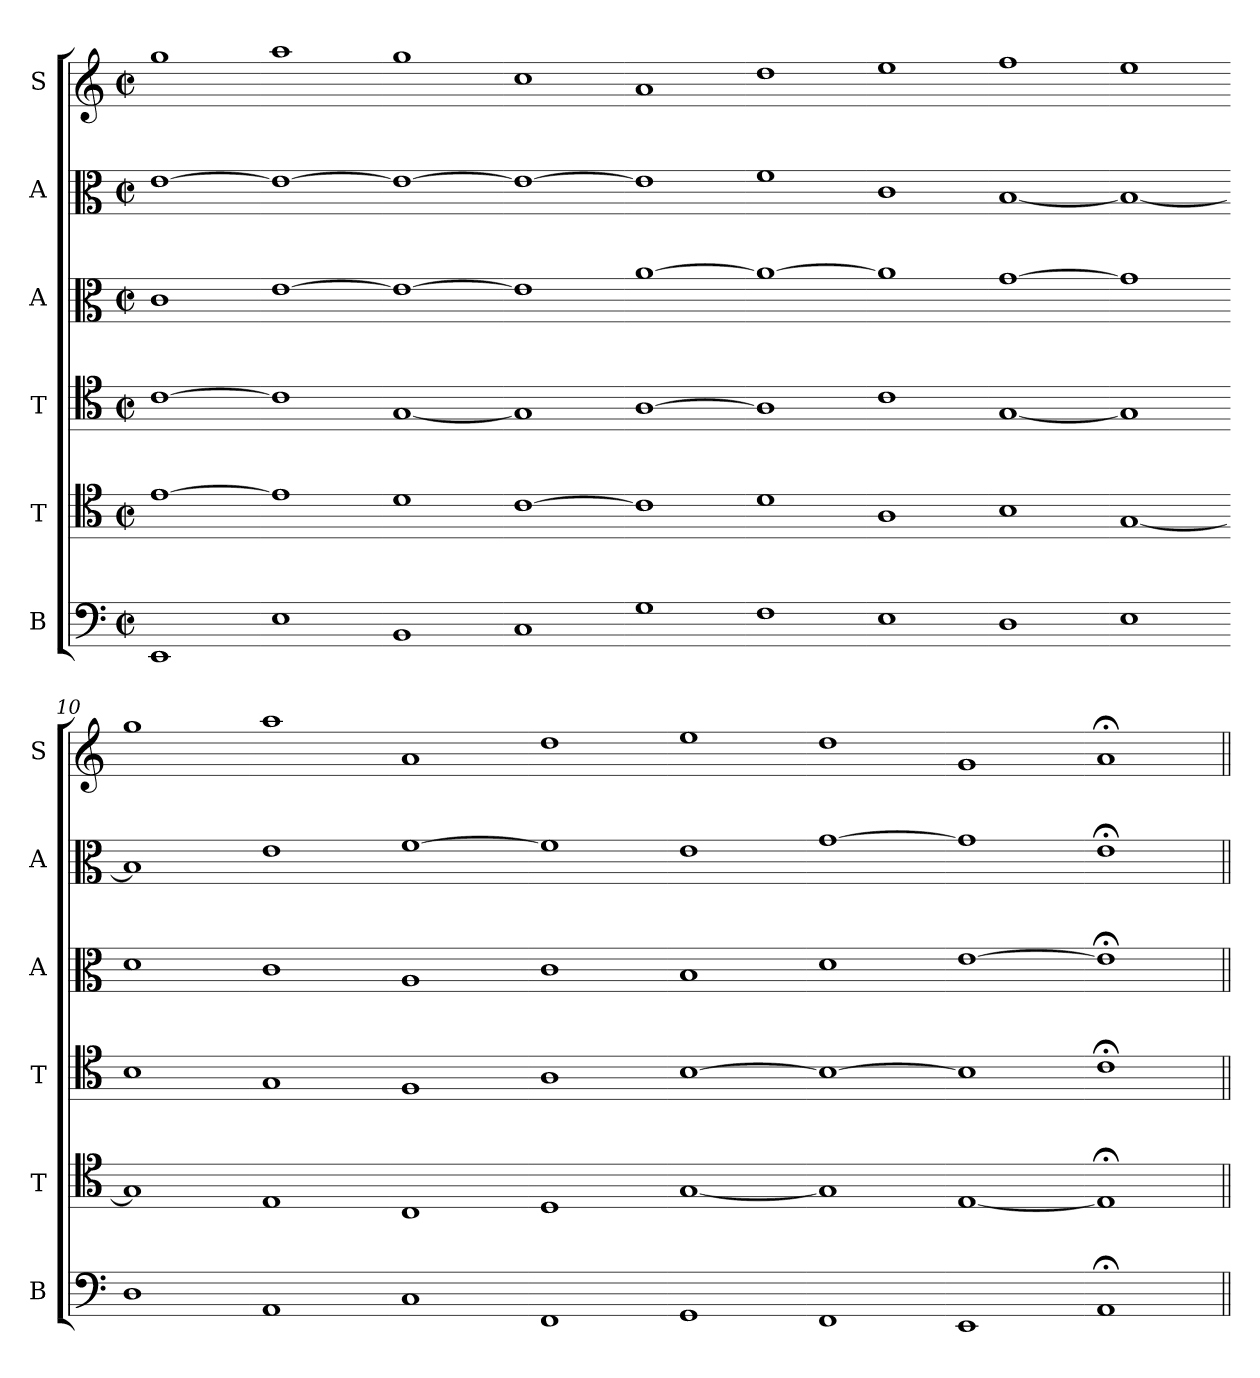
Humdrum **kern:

**kern	**kern	**kern	**kern	**kern	**kern
*part6	*part5	*part4	*part3	*part2	*part1
*staff6	*staff5	*staff4	*staff3	*staff2	*staff1
*I"B	*I"T	*I"T	*I"A	*I"A	*I"S
*I'B	*I'T	*I'T	*I'A	*I'A	*I'S
*clefF4	*clefC4	*clefC4	*clefC3	*clefC3	*clefG2
*k[]	*k[]	*k[]	*k[]	*k[]	*k[]
*M2/2	*M2/2	*M2/2	*M2/2	*M2/2	*M2/2
*met(c|)	*met(c|)	*met(c|)	*met(c|)	*met(c|)	*met(c|)
*MM208	*MM208	*MM208	*MM208	*MM208	*MM208
=1	=1	=1	=1	=1	=1
1EE	[1e	[1c	1c	[1e	1gg
=2-	=2-	=2-	=2-	=2-	=2-
1E	1e]	1c]	[1e	1e_	1aa
=3-	=3-	=3-	=3-	=3-	=3-
1BB	1d	[1G	1e_	1e_	1gg
=4-	=4-	=4-	=4-	=4-	=4-
1C	[1c	1G]	1e]	1e_	1cc
=5-	=5-	=5-	=5-	=5-	=5-
1G	1c]	[1A	[1a	1e]	1a
=6-	=6-	=6-	=6-	=6-	=6-
1F	1d	1A]	1a_	1f	1dd
=7-	=7-	=7-	=7-	=7-	=7-
1E	1A	1c	1a]	1c	1ee
=8-	=8-	=8-	=8-	=8-	=8-
1D	1B	[1G	[1g	[1B	1ff
=9-	=9-	=9-	=9-	=9-	=9-
1E	[1G	1G]	1g]	1B_	1ee
=10-	=10-	=10-	=10-	=10-	=10-
1D	1G]	1B	1d	1B]	1gg
=11-	=11-	=11-	=11-	=11-	=11-
1AA	1E	1G	1c	1e	1aa
=12-	=12-	=12-	=12-	=12-	=12-
1C	1C	1F	1A	[1f	1a
=13-	=13-	=13-	=13-	=13-	=13-
1FF	1D	1A	1c	1f]	1dd
=14-	=14-	=14-	=14-	=14-	=14-
1GG	[1G	[1B	1B	1e	1ee
=15-	=15-	=15-	=15-	=15-	=15-
1FF	1G]	1B_	1d	[1g	1dd
=16-	=16-	=16-	=16-	=16-	=16-
1EE	[1E	1B]	[1e	1g]	1g
=17-	=17-	=17-	=17-	=17-	=17-
1AA;<	1E;<]	1c;<	1e;<]	1e;	1a;<
=||	=||	=||	=||	=||	=||
*-	*-	*-	*-	*-	*-
